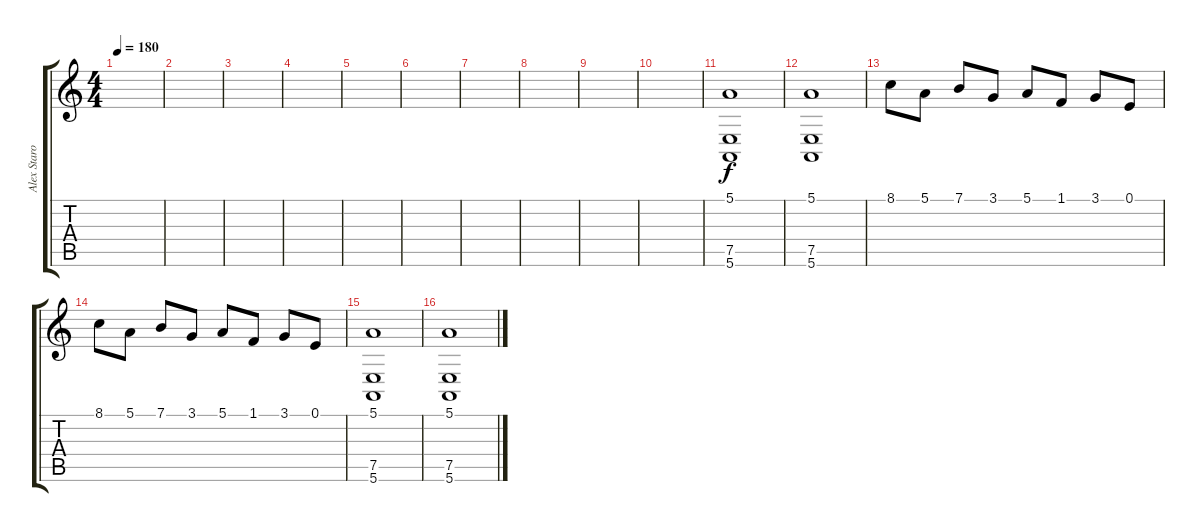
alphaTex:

\track ("Alex Staropoli" "Alex Staro") {instrument harpsichord}
\staff {score tabs}
\tuning (E4 B3 G3 D3 A2 E2) {hide}
\ts (4 4)
\tempo 180
\clef g2
\ks c
|
|
|
|
|
|
|
|
|
|
(5.1 7.5 5.6).1{instrument harpsichord} |
(5.1 7.5 5.6).1 |
8.1.8 5.1.8 7.1.8 3.1.8 5.1.8 1.1.8 3.1.8 0.1.8 |
8.1.8 5.1.8 7.1.8 3.1.8 5.1.8 1.1.8 3.1.8 0.1.8 |
(5.1 7.5 5.6).1 |
(5.1 7.5 5.6).1
